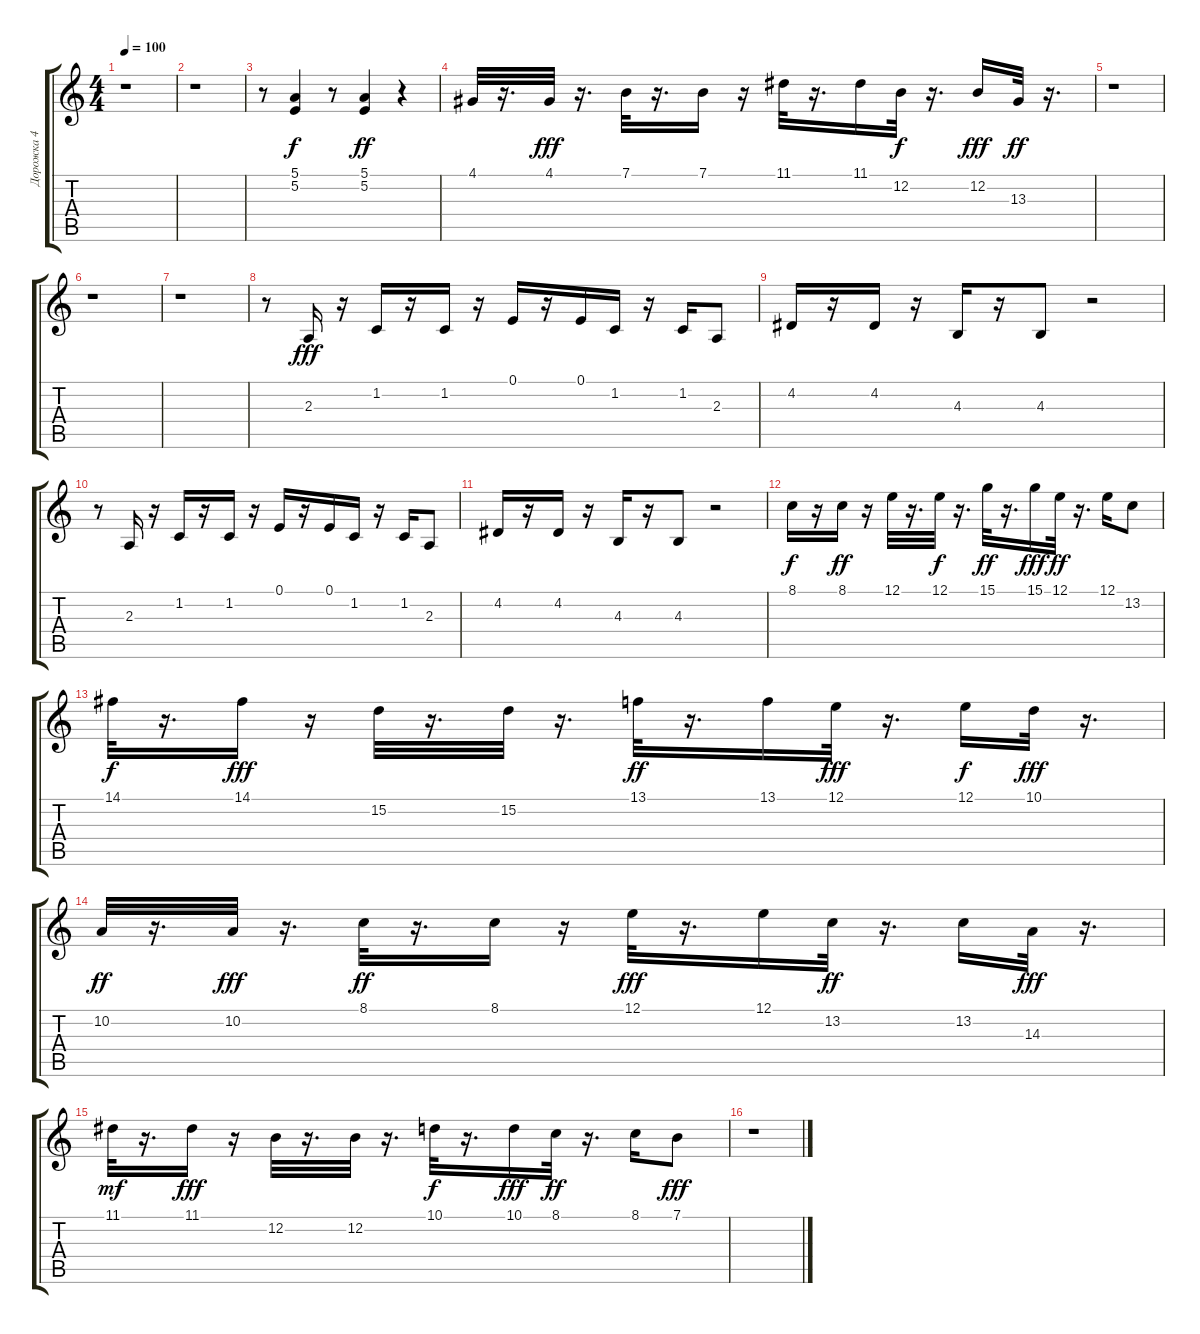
\track ("Дорожка 4" "Дорожка 4") {instrument brightacousticpiano}
\staff {score tabs}
\tuning (E4 B3 G3 D3 A2 E2) {hide}
\ts (4 4)
\tempo 100
\clef g2
\ks c
r.1{dy fff} |
r.1 |
r.8 (5.1 5.2).4{dy f} r.8 (5.1 5.2).4{dy ff} r.4 |
4.1.32 r.16{d} 4.1.32{dy fff} r.16{d} 7.1.32 r.16{d} 7.1.16 r.16 11.1.32 r.16{d} 11.1.16 12.2.32{dy f} r.16{d} 12.2.16{dy fff} 13.3.32{dy ff} r.16{d} |
r.1 |
r.1 |
r.1 |
r.8 2.3.16{dy fff} r.16 1.2.16 r.16 1.2.16 r.16 0.1.16 r.16 0.1.16 1.2.16 r.16 1.2.16 2.3.8 |
4.2.16 r.16 4.2.16 r.16 4.3.16 r.16 4.3.8 r.2 |
r.8 2.3.16 r.16 1.2.16 r.16 1.2.16 r.16 0.1.16 r.16 0.1.16 1.2.16 r.16 1.2.16 2.3.8 |
4.2.16 r.16 4.2.16 r.16 4.3.16 r.16 4.3.8 r.2 |
8.1.16{dy f} r.16 8.1.16{dy ff} r.16 12.1.32 r.16{d} 12.1.32{dy f} r.16{d} 15.1.32{dy ff} r.16{d} 15.1.16{dy fff} 12.1.32{dy ff} r.16{d} 12.1.16 13.2.8 |
14.1.32{dy f} r.16{d} 14.1.16{dy fff} r.16 15.2.32 r.16{d} 15.2.32 r.16{d} 13.1.32{dy ff} r.16{d} 13.1.16 12.1.32{dy fff} r.16{d} 12.1.16{dy f} 10.1.32{dy fff} r.16{d} |
10.2.32{dy ff} r.16{d} 10.2.32{dy fff} r.16{d} 8.1.32{dy ff} r.16{d} 8.1.16 r.16 12.1.32{dy fff} r.16{d} 12.1.16 13.2.32{dy ff} r.16{d} 13.2.16 14.3.32{dy fff} r.16{d} |
11.1.32{dy mf} r.16{d} 11.1.16{dy fff} r.16 12.2.32 r.16{d} 12.2.32 r.16{d} 10.1.32{dy f} r.16{d} 10.1.16{dy fff} 8.1.32{dy ff} r.16{d} 8.1.16 7.1.8{dy fff} |
r.1
